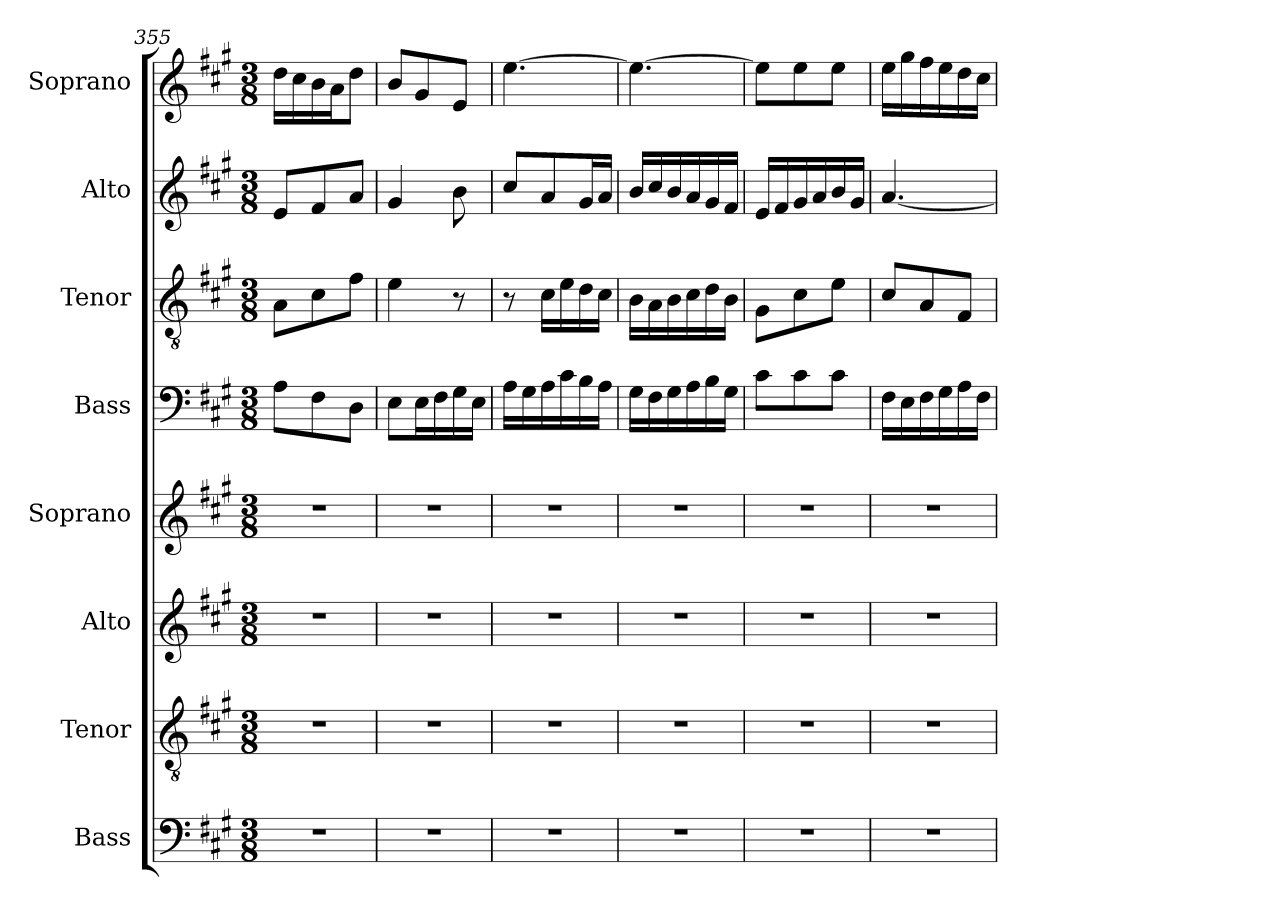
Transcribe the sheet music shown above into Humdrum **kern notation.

**kern	**kern	**kern	**kern	**kern	**kern	**kern	**kern
*part8	*part7	*part6	*part5	*part4	*part3	*part2	*part1
*staff8	*staff7	*staff6	*staff5	*staff4	*staff3	*staff2	*staff1
*I"Bass	*I"Tenor	*I"Alto	*I"Soprano	*I"Bass	*I"Tenor	*I"Alto	*I"Soprano
*clefF4	*clefGv2	*clefG2	*clefG2	*clefF4	*clefGv2	*clefG2	*clefG2
*k[f#c#g#]	*k[f#c#g#]	*k[f#c#g#]	*k[f#c#g#]	*k[f#c#g#]	*k[f#c#g#]	*k[f#c#g#]	*k[f#c#g#]
*A:	*A:	*A:	*A:	*A:	*A:	*A:	*A:
*M3/8	*M3/8	*M3/8	*M3/8	*M3/8	*M3/8	*M3/8	*M3/8
=355	=355	=355	=355	=355	=355	=355	=355
4.r	4.r	4.r	4.r	8A\L	8A\L	8e/L	16dd\LL
.	.	.	.	.	.	.	16cc#\
.	.	.	.	8F#\	8c#\	8f#/	16b\
.	.	.	.	.	.	.	16a\J
.	.	.	.	8D\J	8f#\J	8a/J	8dd\J
=356	=356	=356	=356	=356	=356	=356	=356
4.r	4.r	4.r	4.r	8E\L	4e\	4g#/	8b/L
.	.	.	.	16E\L	.	.	8g#/
.	.	.	.	16F#\	.	.	.
.	.	.	.	16G#\	8r	8b\	8e/J
.	.	.	.	16E\JJ	.	.	.
=357	=357	=357	=357	=357	=357	=357	=357
4.r	4.r	4.r	4.r	16A\LL	8r	8cc#/L	[>4.ee\
.	.	.	.	16G#\	.	.	.
.	.	.	.	16A\	16c#\LL	8a/	.
.	.	.	.	16c#\	16e\	.	.
.	.	.	.	16B\	16d\	16g#/L	.
.	.	.	.	16A\JJ	16c#\JJ	16a/JJ	.
=358	=358	=358	=358	=358	=358	=358	=358
4.r	4.r	4.r	4.r	16G#\LL	16B\LL	16b/LL	4.ee\_
.	.	.	.	16F#\	16A\	16cc#/	.
.	.	.	.	16G#\	16B\	16b/	.
.	.	.	.	16A\	16c#\	16a/	.
.	.	.	.	16B\	16d\	16g#/	.
.	.	.	.	16G#\JJ	16B\JJ	16f#/JJ	.
=359	=359	=359	=359	=359	=359	=359	=359
4.r	4.r	4.r	4.r	8c#\L	8G#\L	16e/LL	8ee\L]
.	.	.	.	.	.	16f#/	.
.	.	.	.	8c#\	8c#\	16g#/	8ee\
.	.	.	.	.	.	16a/	.
.	.	.	.	8c#\J	8e\J	16b/	8ee\J
.	.	.	.	.	.	16g#/JJ	.
=360	=360	=360	=360	=360	=360	=360	=360
4.r	4.r	4.r	4.r	16F#\LL	8c#/L	[<4.a/	16ee\LL
.	.	.	.	16E\	.	.	16gg#\
.	.	.	.	16F#\	8A/	.	16ff#\
.	.	.	.	16G#\	.	.	16ee\
.	.	.	.	16A\	8F#/J	.	16dd\
.	.	.	.	16F#\JJ	.	.	16cc#\JJ
=	=	=	=	=	=	=	=
*-	*-	*-	*-	*-	*-	*-	*-
